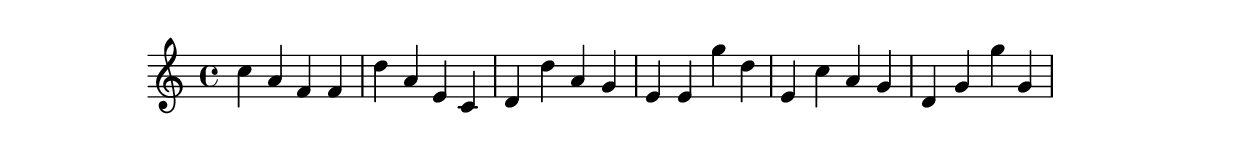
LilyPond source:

%% Do not edit this file; it is automatically
%% generated from LSR http://lsr.dsi.unimi.it
%% This file is in the public domain.
\version "2.13.4"

\header {
  lsrtags = "pitches"

%% Translation of GIT committish: b2d4318d6c53df8469dfa4da09b27c15a374d0ca
  texidoces = "
Este fragmento de código basado en Scheme genera
24 notas aleatorias (o tantas como se necesiten), basándose en la
hora actual (o en cualquier número pseudo-aleatorio que se
especifique en su lugar, para obtener las mismas notas aleatorias
cada vez): es decir, para obtener distintos patrones de notas,
sólo tiene que modificar este número.

"
  doctitlees = "Generación de notas aleatorias"

  texidoc = "
This Scheme-based snippet generates 24 random notes (or as many as
required), based on the current time (or any randomish number specified
instead, in order to obtain the same random notes each time): i.e., to
get different random note patterns, just change this number.

"
  doctitle = "Generating random notes"
} % begin verbatim

\score {
  {
    #(let ((random-state (seed->random-state (current-time))))
       (ly:export
        (make-sequential-music
         (map (lambda (x)
                (let ((idx (random 12 random-state)))
                  (make-event-chord
                   (list
                    (make-music 'NoteEvent
                                'duration (ly:make-duration 2 0 1 1)
                                'pitch (ly:make-pitch
                                        (quotient idx 7)
                                        (remainder idx 7)
                                        0))))))
              (make-list 24)))))
  }
}
